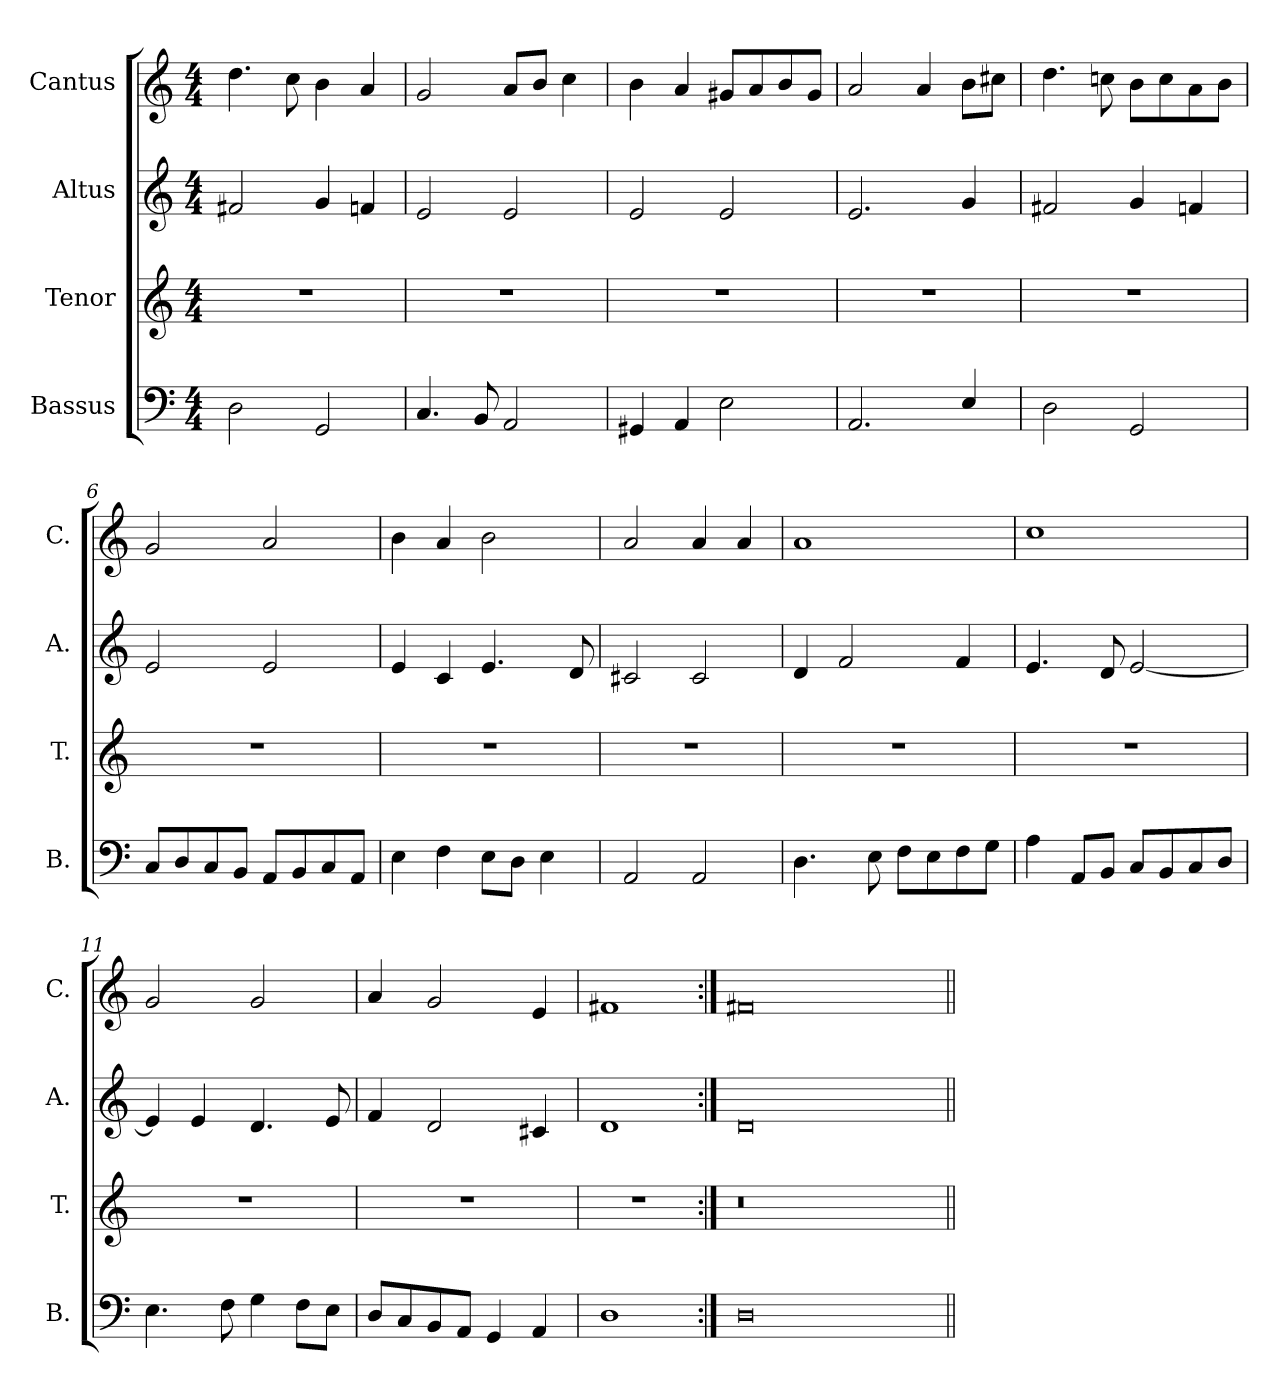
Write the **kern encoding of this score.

**kern	**kern	**kern	**kern
*part4	*part3	*part2	*part1
*staff4	*staff3	*staff2	*staff1
*I"Bassus	*I"Tenor	*I"Altus	*I"Cantus
*I'B.	*I'T.	*I'A.	*I'C.
*clefF4	*clefG2	*clefG2	*clefG2
*k[]	*k[]	*k[]	*k[]
*C:	*C:	*C:	*C:
*M4/4	*M4/4	*M4/4	*M4/4
=1	=1	=1	=1
2D\	1r	2f#X/	4.dd\
.	.	.	8cc\
2GG/	.	4g/	4b\
.	.	4fn/	4a/
=2	=2	=2	=2
4.C/	1r	2e/	2g/
8BB/	.	.	.
2AA/	.	2e/	8a/L
.	.	.	8b/J
.	.	.	4cc\
=3	=3	=3	=3
4GG#X/	1r	2e/	4b\
4AA/	.	.	4a/
2E\	.	2e/	8g#X/L
.	.	.	8a/
.	.	.	8b/
.	.	.	8g#/J
=4	=4	=4	=4
2.AA/	1r	2.e/	2a/
.	.	.	4a/
4E/	.	4g/	8b\L
.	.	.	8cc#X\J
=5	=5	=5	=5
2D\	1r	2f#X/	4.dd\
.	.	.	8ccn\
2GG/	.	4g/	8b\L
.	.	.	8cc\
.	.	4fn/	8a\
.	.	.	8b\J
=6	=6	=6	=6
8C/L	1r	2e/	2g/
8D/	.	.	.
8C/	.	.	.
8BB/J	.	.	.
8AA/L	.	2e/	2a/
8BB/	.	.	.
8C/	.	.	.
8AA/J	.	.	.
=7	=7	=7	=7
4E\	1r	4e/	4b\
4F\	.	4c/	4a/
8E\L	.	4.e/	2b\
8D\J	.	.	.
4E\	.	.	.
.	.	8d/	.
!!LO:LB:g=z
=8	=8	=8	=8
2AA/	1r	2c#X/	2a/
2AA/	.	2c#/	4a/
.	.	.	4a/
=9	=9	=9	=9
4.D\	1r	4d/	1a/
.	.	2f/	.
8E\	.	.	.
8F\L	.	.	.
8E\	.	.	.
8F\	.	4f/	.
8G\J	.	.	.
=10	=10	=10	=10
4A\	1r	4.e/	1cc\
8AA/L	.	.	.
8BB/J	.	8d/	.
8C/L	.	[2e/	.
8BB/	.	.	.
8C/	.	.	.
8D/J	.	.	.
=11	=11	=11	=11
4.E\	1r	4e/]	2g/
.	.	4e/	.
8F\	.	.	.
4G\	.	4.d/	2g/
8F\L	.	.	.
8E\J	.	8e/	.
=12	=12	=12	=12
8D/L	1r	4f/	4a/
8C/	.	.	.
8BB/	.	2d/	2g/
8AA/J	.	.	.
4GG/	.	.	.
4AA/	.	4c#X/	4e/
=13	=13	=13	=13
1D\	1r	1d/	1f#X/
=14:|!	=14:|!	=14:|!	=14:|!
!	!LO:N:vis=0	!	!
0D\	1r	0d/	0f#X/
.	1ryy	.	.
=||	=||	=||	=||
*-	*-	*-	*-
